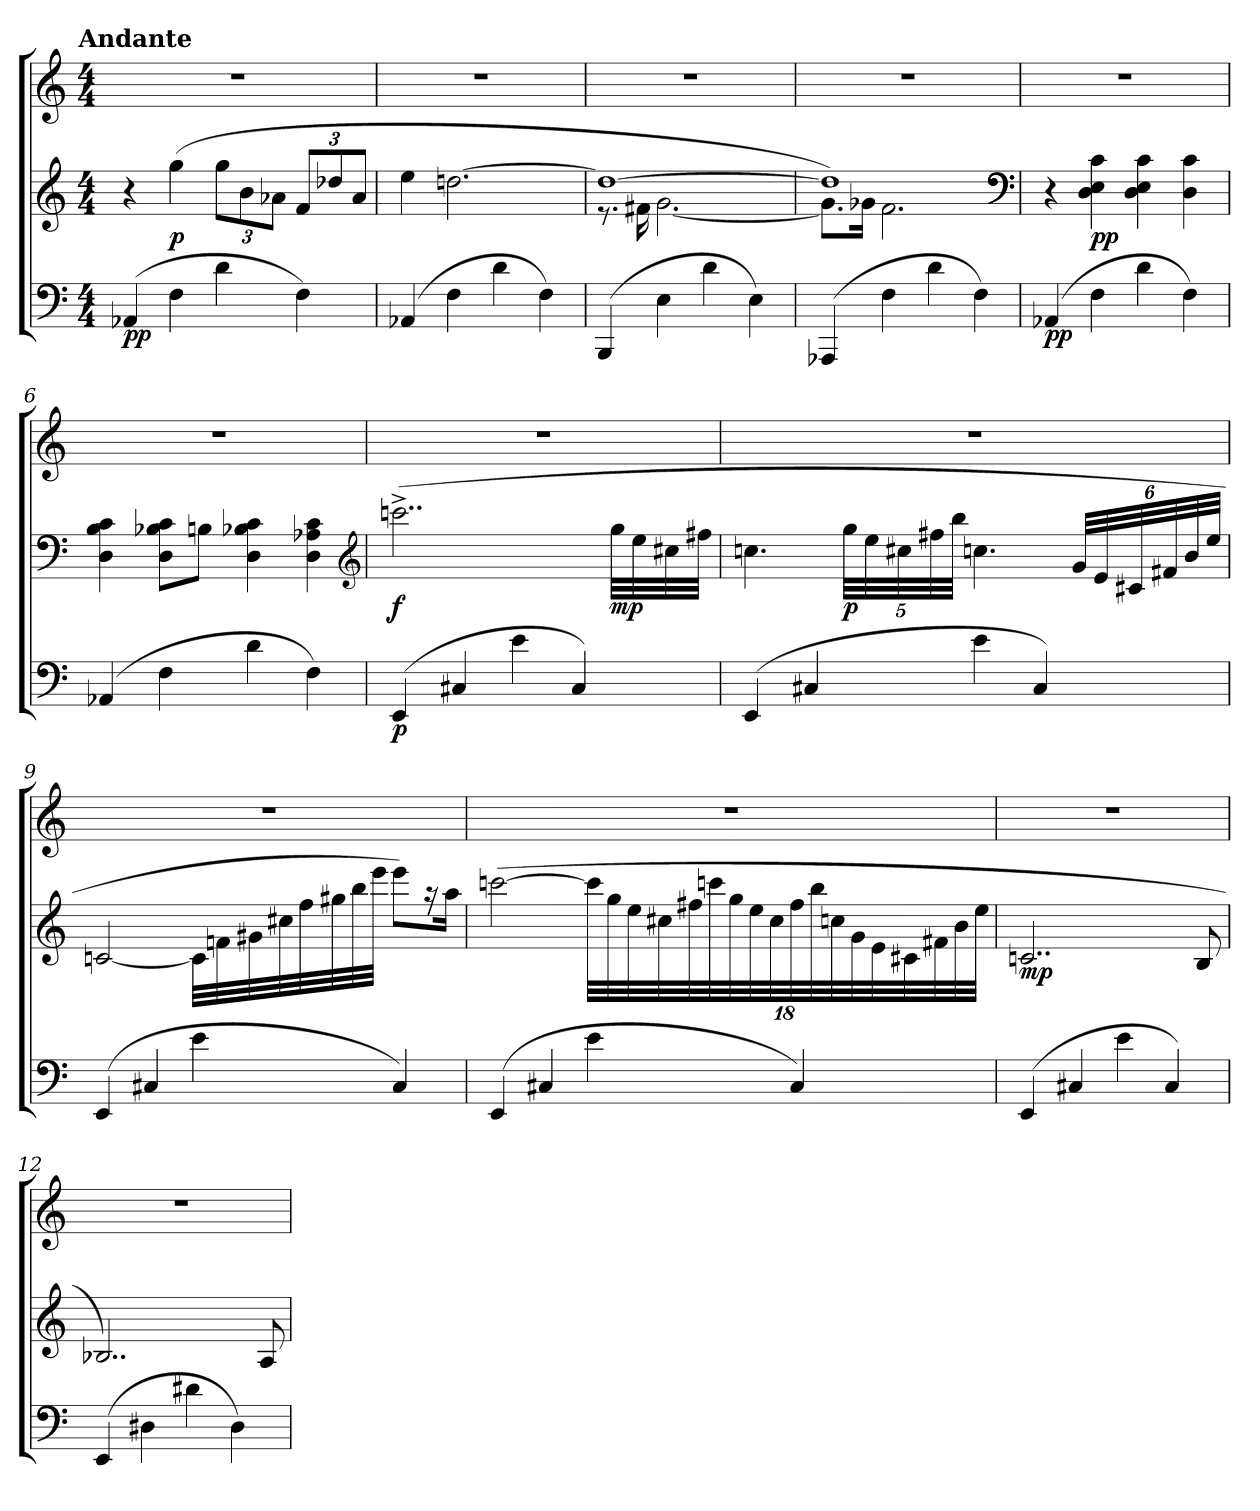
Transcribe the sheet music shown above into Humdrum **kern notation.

**kern	**dynam	**kern	**dynam	**kern
*part3	*part3	*part2	*part2	*part1
*staff3	*staff3	*staff2	*staff2	*staff1
*clefF4	*	*clefG2	*	*clefG2
*k[]	*	*k[]	*	*k[]
!!LO:TX:omd:t=Andante
*M4/4	*	*M4/4	*	*M4/4
*MM80	*	*MM80	*	*MM80
=1	=1	=1	=1	=1
(4AA-X/	pp	4r	.	1r
4F\	.	(4gg\	p	.
4d\	.	12gg\L	.	.
.	.	12b\	.	.
.	.	12a-X\J	.	.
4F\)	.	12f/L	.	.
.	.	12dd-X/	.	.
.	.	12a-/J	.	.
=2	=2	=2	=2	=2
(4AA-X/	.	4ee\	.	1r
4F\	.	[2.ddn\	.	.
4d\	.	.	.	.
4F\)	.	.	.	.
=3	=3	=3	=3	=3
*	*	*^	*	*
(4BBB/	.	1dd_	8.r	.	1r
.	.	.	16f#X\	.	.
4E\	.	.	[2.g\	.	.
4d\	.	.	.	.	.
4E\)	.	.	.	.	.
=4	=4	=4	=4	=4	=4
(4AAA-X/	.	1dd])	8.g\L]	.	1r
.	.	.	16g-X\Jk	.	.
4F\	.	.	2.f\	.	.
4d\	.	.	.	.	.
4F\)	.	.	.	.	.
*	*	*v	*v	*	*
*	*	*clefF4	*	*
=5	=5	=5	=5	=5
(4AA-X/	pp	4r	.	1r
4F\	.	4D\ 4E\ 4c\	pp	.
4d\	.	4D\ 4E\ 4c\	.	.
4F\)	.	4D\ 4c\	.	.
=6	=6	=6	=6	=6
(4AA-X/	.	4D\ 4B\ 4c\	.	1r
4F\	.	8D\ 8B-X\ 8c\L	.	.
.	.	8Bn\J	.	.
4d\	.	4D\ 4B-X\ 4c\	.	.
4F\)	.	4D\ 4A-X\ 4c\	.	.
*	*	*clefG2	*	*
=7	=7	=7	=7	=7
(4EE/	p	(2..cccn^\	f	1r
4C#X/	.	.	.	.
4e\	.	.	.	.
4C#/)	.	.	.	.
.	.	32gg\LLL	mp	.
.	.	32ee\	.	.
.	.	32cc#X\	.	.
.	.	32ff#X\JJJ	.	.
=8	=8	=8	=8	=8
(4EE/	.	4.ccn\	.	1r
4C#X/	.	.	.	.
.	.	40gg\LLL	p	.
.	.	40ee\	.	.
.	.	40cc#X\	.	.
.	.	40ff#X\	.	.
.	.	40bb\JJJ	.	.
4e\	.	4.ccn\	.	.
4C#/)	.	.	.	.
.	.	48g/LLL	.	.
.	.	48e/	.	.
.	.	48c#X/	.	.
.	.	48f#X/	.	.
.	.	48b/	.	.
.	.	48ee/JJJ	.	.
=9	=9	=9	=9	=9
(4EE/	.	[2cn/	.	1r
4C#X/	.	.	.	.
4e\	.	32c\LLL]	.	.
.	.	32fn\	.	.
.	.	32g#X\	.	.
.	.	32cc#X\	.	.
.	.	32ff\	.	.
.	.	32gg#X\	.	.
.	.	32bb\	.	.
.	.	32eee\JJJ	.	.
4C#/)	.	8eee\L)	.	.
.	.	16r	.	.
.	.	16aa\Jk	.	.
=10	=10	=10	=10	=10
(4EE/	.	([2cccn\	.	1r
4C#X/	.	.	.	.
4e\	.	36ccc\LLL]	.	.
.	.	36gg\	.	.
.	.	36ee\	.	.
.	.	36cc#X\	.	.
.	.	36ff#X\	.	.
.	.	36cccn\	.	.
.	.	36gg\	.	.
.	.	36ee\	.	.
.	.	36cc#\	.	.
4C#/)	.	36ff#\	.	.
.	.	36bb\	.	.
.	.	36ccn\	.	.
.	.	36g\	.	.
.	.	36e\	.	.
.	.	36c#X\	.	.
.	.	36f#X\	.	.
.	.	36b\	.	.
.	.	36ee\JJJ	.	.
=11	=11	=11	=11	=11
(4EE/	.	2..cn/	mp	1r
4C#X/	.	.	.	.
4e\	.	.	.	.
4C#/)	.	.	.	.
.	.	8B/	.	.
=12	=12	=12	=12	=12
(4EE/	.	2..B-X/)	.	1r
4D#X\	.	.	.	.
4d#X\	.	.	.	.
4D#\)	.	.	.	.
.	.	8A/	.	.
=	=	=	=	=
*-	*-	*-	*-	*-
